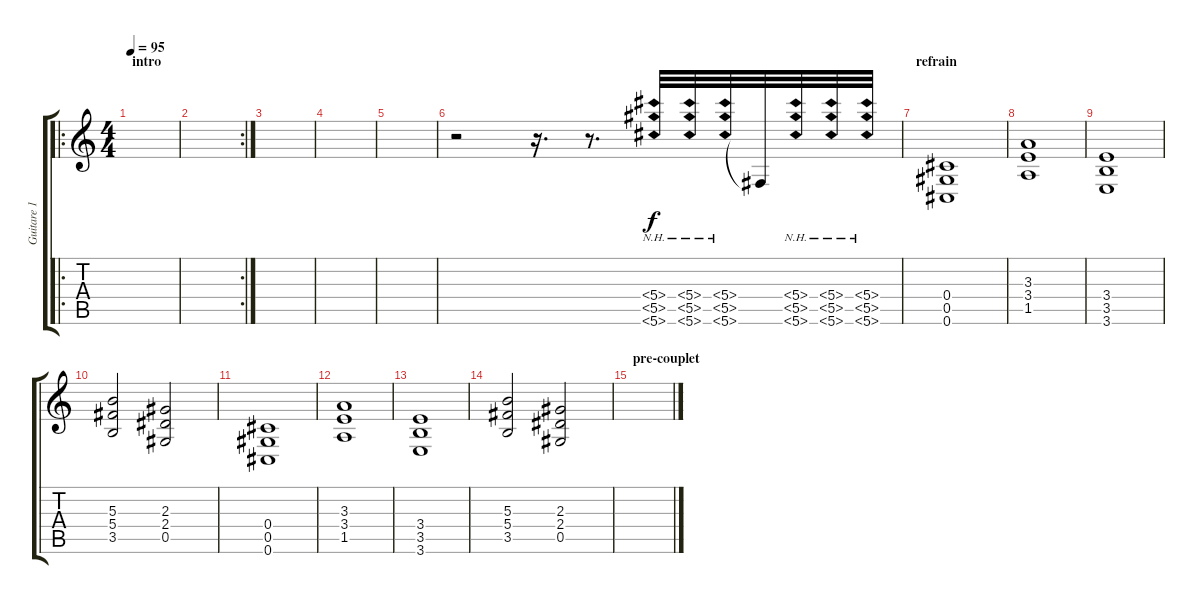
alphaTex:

\track ("Guitare 1" "Guitare 1") {instrument distortionguitar}
\staff {score tabs}
\tuning (Eb4 Bb3 Gb3 Db3 Ab2 Db2) {hide}
\ro
\ts (4 4)
\section ("" "intro")
\tempo 95
\clef g2
\ks c
|
\rc 2
|
|
|
|
r.2 r.16{d} r.8{d} (5.4{nh} 5.5{nh} 5.6{nh}).32 (5.4{nh} 5.5{nh} 5.6{nh}).32 (5.4{nh} 5.5{nh} 5.6{nh}).32 5.6{t}.32 (5.4{nh} 5.5{nh} 5.6{nh}).32 (5.4{nh} 5.5{nh} 5.6{nh}).32 (5.4{nh} 5.5{nh} 5.6{nh}).32 |
\section ("" "refrain")
(0.4 0.5 0.6).1 |
(3.3 3.4 1.5).1 |
(3.4 3.5 3.6).1 |
(5.3 5.4 3.5).2 (2.3 2.4 0.5).2 |
(0.4 0.5 0.6).1 |
(3.3 3.4 1.5).1 |
(3.4 3.5 3.6).1 |
(5.3 5.4 3.5).2 (2.3 2.4 0.5).2 |
\section ("" "pre-couplet")
